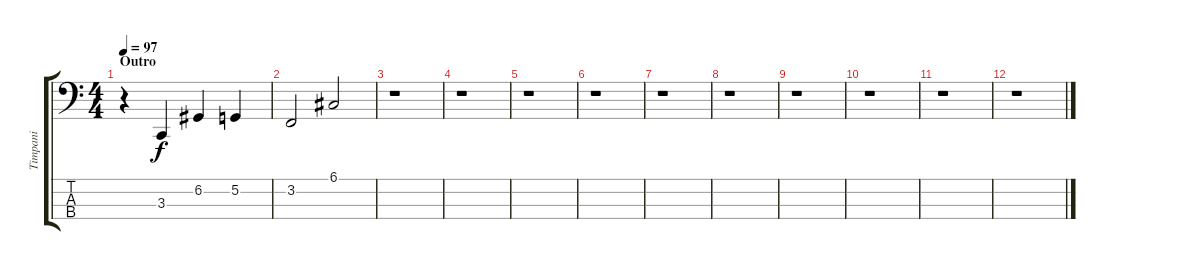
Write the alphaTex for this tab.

\track ("Timpani" "Timpani") {instrument timpani}
\staff {score tabs}
\tuning (G2 D2 A1 E1) {hide}
\ts (4 4)
\section ("" "Outro")
\tempo 97
\clef f4
\ks c
r.4{dy f volume 13 instrument brasssection} 3.3.4 6.2.4 5.2.4 |
3.2.2 6.1.2 |
r.1 |
r.1 |
r.1 |
r.1 |
r.1 |
r.1 |
r.1 |
r.1 |
r.1 |
r.1
